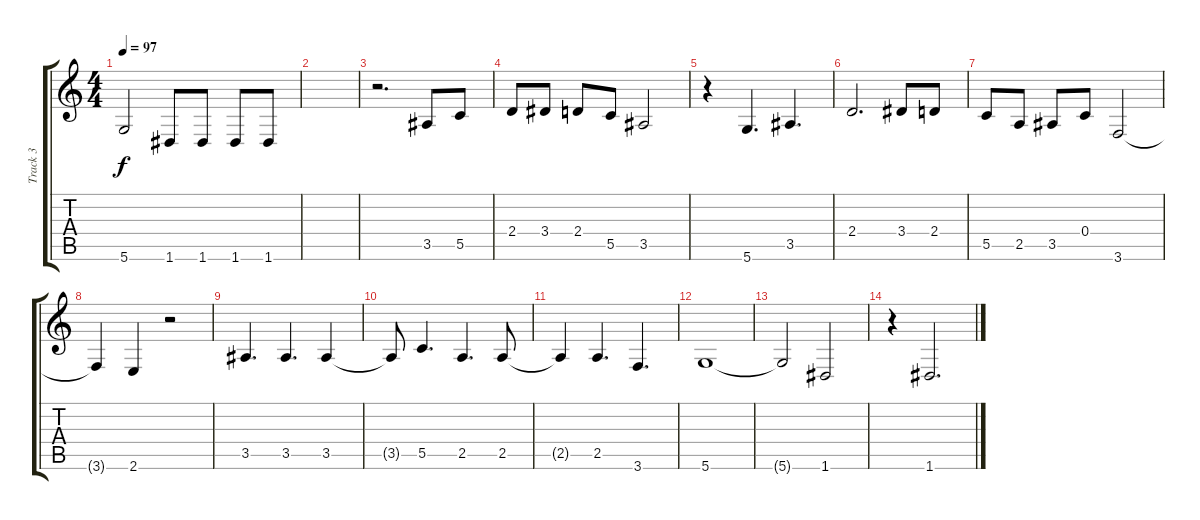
\track ("Track 3" "Track 3") {instrument electricbassfinger}
\staff {score tabs}
\tuning (D4 A3 F3 C3 G2 D2) {hide}
\ts (4 4)
\tempo 97
\clef g2
\ks c
5.6{t}.2{dy f} 1.6.8 1.6.8 1.6.8 1.6.8 |
|
r.2{d} 3.5.8 5.5.8 |
2.4.8 3.4.8 2.4.8 5.5.8 3.5.2 |
r.4 5.6.4{d} 3.5.4{d} |
2.4.2{d} 3.4.8 2.4.8 |
5.5.8 2.5.8 3.5.8 0.4.8 3.6.2 |
3.6{t}.4 2.6.4 r.2 |
3.5.4{d} 3.5.4{d} 3.5.4 |
3.5{t}.8 5.5.4{d} 2.5.4{d} 2.5.8 |
2.5{t}.4 2.5.4{d} 3.6.4{d} |
5.6.1 |
5.6{t}.2 1.6.2 |
r.4 1.6.2{d}
